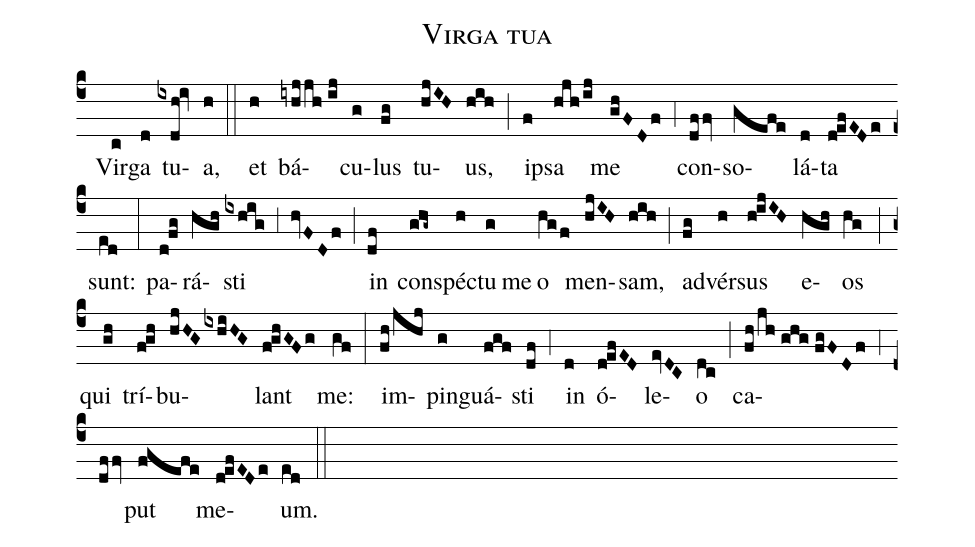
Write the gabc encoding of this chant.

name:Virga tua;
mode:I;
office-part:Offertoria;
%%
(c4) () Vir(c)ga(d) tu(ixdh!iv)a,(h) (::) et(h) bá(iyhjjh//ij)cu(g)lus(fg) tu(hjIH)us,(hih) (;) i(f)psa(hjh/ij) me(ghFDf) (,4) con(dffv)so(gefe)lá(d)ta(d!efEDe) sunt:(ed) (:) pa(d!fg)rá(hgh)sti(ixhig) (,3) (hvFDf) (;) in(df) con(ghg~)spé(h)ctu(g) me()o(hgf) men(hjIH)sam,(hih) (;) ad(fg)vér(h)sus(h!ijIH) e(hgh)os(hg) (;) qui(gh) trí(f!gh)bu(hjHG/ixhiHG)lant(f!ghGFg) me:(gf) (:) im(fh/jhj)pin(g)guá(fgf)sti(df) (,4) in(d) ó(d!efED)le(evDC)o(dc) (;) ca(fh/jh//ghg//fgFDf)(,4)(dffv)put(fgefe) me(d!efEDe)um.(ed) (::)
